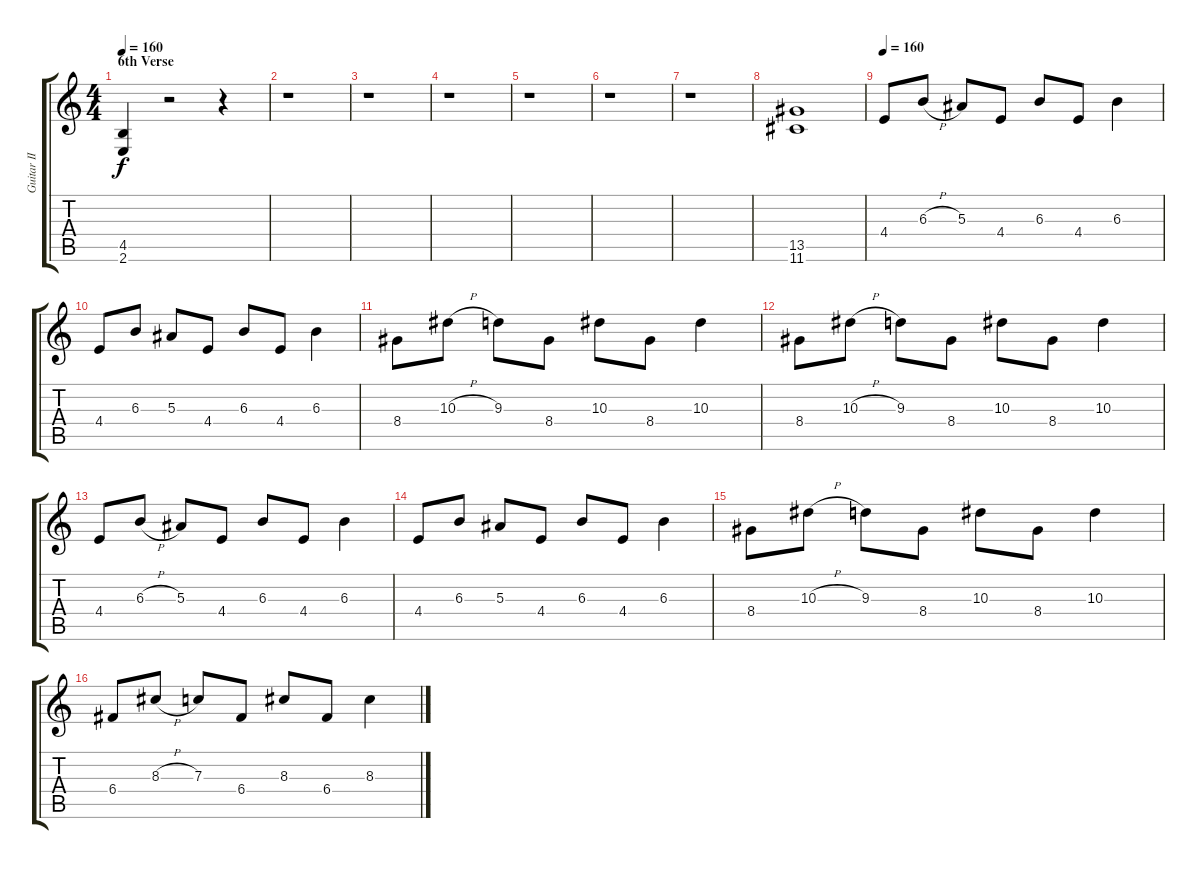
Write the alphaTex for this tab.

\track ("Guitar II" "Guitar II") {instrument distortionguitar}
\staff {score tabs}
\tuning (D4 A3 F3 C3 G2 D2) {hide}
\ts (4 4)
\section ("" "6th Verse")
\tempo 160
\clef g2
\ks c
(4.5 2.6).4{dy f} r.2 r.4 |
r.1 |
r.1 |
r.1 |
r.1 |
r.1 |
r.1 |
(13.5 11.6).1 |
\tempo 160
4.4.8 6.3{h}.8 5.3.8 4.4.8 6.3.8 4.4.8 6.3.4 |
4.4.8 6.3.8 5.3.8 4.4.8 6.3.8 4.4.8 6.3.4 |
8.4.8 10.3{h}.8 9.3.8 8.4.8 10.3.8 8.4.8 10.3.4 |
8.4.8 10.3{h}.8 9.3.8 8.4.8 10.3.8 8.4.8 10.3.4 |
4.4.8 6.3{h}.8 5.3.8 4.4.8 6.3.8 4.4.8 6.3.4 |
4.4.8 6.3.8 5.3.8 4.4.8 6.3.8 4.4.8 6.3.4 |
8.4.8 10.3{h}.8 9.3.8 8.4.8 10.3.8 8.4.8 10.3.4 |
6.4.8 8.3{h}.8 7.3.8 6.4.8 8.3.8 6.4.8 8.3.4
